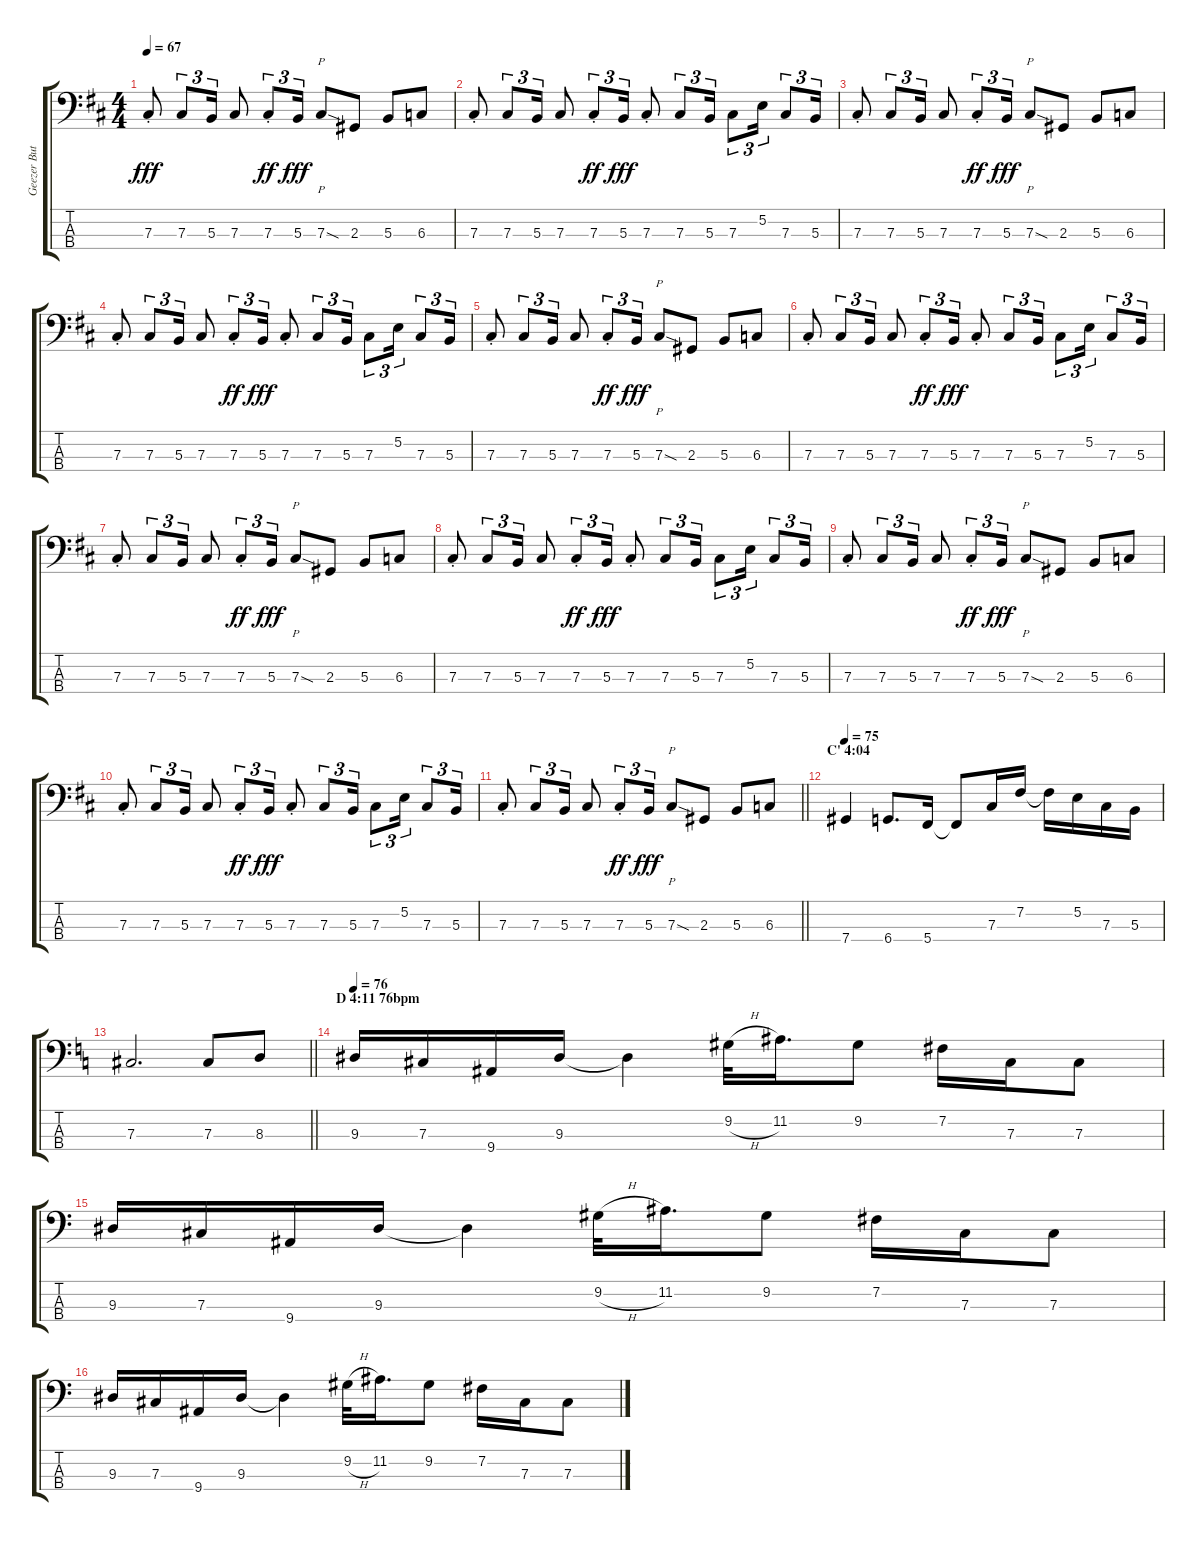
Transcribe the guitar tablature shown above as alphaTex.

\track ("Geezer Butler (Bass)" "Geezer But") {instrument electricbassfinger}
\staff {score tabs}
\tuning (E2 B1 Gb1 Db1) {hide}
\ts (4 4)
\tempo 67
\clef f4
\ks d
7.3{st}.8{dy fff} 7.3.8{tu (3 2)} 5.3.16{tu (3 2)} 7.3.8 7.3{st}.8{tu (3 2) dy ff} 5.3.16{tu (3 2) dy fff} 7.3{sod}.8{p} 2.3.8 5.3.8 6.3.8 |
7.3{st}.8 7.3.8{tu (3 2)} 5.3.16{tu (3 2)} 7.3.8 7.3{st}.8{tu (3 2) dy ff} 5.3.16{tu (3 2) dy fff} 7.3{st}.8 7.3.8{tu (3 2)} 5.3.16{tu (3 2)} 7.3.8{tu (3 2)} 5.2.16{tu (3 2)} 7.3.8{tu (3 2)} 5.3.16{tu (3 2)} |
7.3{st}.8 7.3.8{tu (3 2)} 5.3.16{tu (3 2)} 7.3.8 7.3{st}.8{tu (3 2) dy ff} 5.3.16{tu (3 2) dy fff} 7.3{sod}.8{p} 2.3.8 5.3.8 6.3.8 |
7.3{st}.8 7.3.8{tu (3 2)} 5.3.16{tu (3 2)} 7.3.8 7.3{st}.8{tu (3 2) dy ff} 5.3.16{tu (3 2) dy fff} 7.3{st}.8 7.3.8{tu (3 2)} 5.3.16{tu (3 2)} 7.3.8{tu (3 2)} 5.2.16{tu (3 2)} 7.3.8{tu (3 2)} 5.3.16{tu (3 2)} |
7.3{st}.8 7.3.8{tu (3 2)} 5.3.16{tu (3 2)} 7.3.8 7.3{st}.8{tu (3 2) dy ff} 5.3.16{tu (3 2) dy fff} 7.3{sod}.8{p} 2.3.8 5.3.8 6.3.8 |
7.3{st}.8 7.3.8{tu (3 2)} 5.3.16{tu (3 2)} 7.3.8 7.3{st}.8{tu (3 2) dy ff} 5.3.16{tu (3 2) dy fff} 7.3{st}.8 7.3.8{tu (3 2)} 5.3.16{tu (3 2)} 7.3.8{tu (3 2)} 5.2.16{tu (3 2)} 7.3.8{tu (3 2)} 5.3.16{tu (3 2)} |
7.3{st}.8 7.3.8{tu (3 2)} 5.3.16{tu (3 2)} 7.3.8 7.3{st}.8{tu (3 2) dy ff} 5.3.16{tu (3 2) dy fff} 7.3{sod}.8{p} 2.3.8 5.3.8 6.3.8 |
7.3{st}.8 7.3.8{tu (3 2)} 5.3.16{tu (3 2)} 7.3.8 7.3{st}.8{tu (3 2) dy ff} 5.3.16{tu (3 2) dy fff} 7.3{st}.8 7.3.8{tu (3 2)} 5.3.16{tu (3 2)} 7.3.8{tu (3 2)} 5.2.16{tu (3 2)} 7.3.8{tu (3 2)} 5.3.16{tu (3 2)} |
7.3{st}.8 7.3.8{tu (3 2)} 5.3.16{tu (3 2)} 7.3.8 7.3{st}.8{tu (3 2) dy ff} 5.3.16{tu (3 2) dy fff} 7.3{sod}.8{p} 2.3.8 5.3.8 6.3.8 |
7.3{st}.8 7.3.8{tu (3 2)} 5.3.16{tu (3 2)} 7.3.8 7.3{st}.8{tu (3 2) dy ff} 5.3.16{tu (3 2) dy fff} 7.3{st}.8 7.3.8{tu (3 2)} 5.3.16{tu (3 2)} 7.3.8{tu (3 2)} 5.2.16{tu (3 2)} 7.3.8{tu (3 2)} 5.3.16{tu (3 2)} |
\barLineRight lightlight
7.3{st}.8 7.3.8{tu (3 2)} 5.3.16{tu (3 2)} 7.3.8 7.3{st}.8{tu (3 2) dy ff} 5.3.16{tu (3 2) dy fff} 7.3{sod}.8{p} 2.3.8 5.3.8 6.3.8 |
\section ("" "C' 4:04")
\tempo 75
7.4.4 6.4.8{d} 5.4.16 5.4{t}.8 7.3.16 7.2.16 7.2{t}.16 5.2.16 7.3.16 5.3.16 |
\barLineRight lightlight
\ks c
7.3.2{d} 7.3.8 8.3.8 |
\section ("" "D 4:11 76bpm")
\tempo 76
9.3.16 7.3.16 9.4.16 9.3.16 9.3{t}.4 9.2{h}.32 11.2.16{d} 9.2.8 7.2.16 7.3.16 7.3.8 |
9.3.16 7.3.16 9.4.16 9.3.16 9.3{t}.4 9.2{h}.32 11.2.16{d} 9.2.8 7.2.16 7.3.16 7.3.8 |
9.3.16 7.3.16 9.4.16 9.3.16 9.3{t}.4 9.2{h}.32 11.2.16{d} 9.2.8 7.2.16 7.3.16 7.3.8
